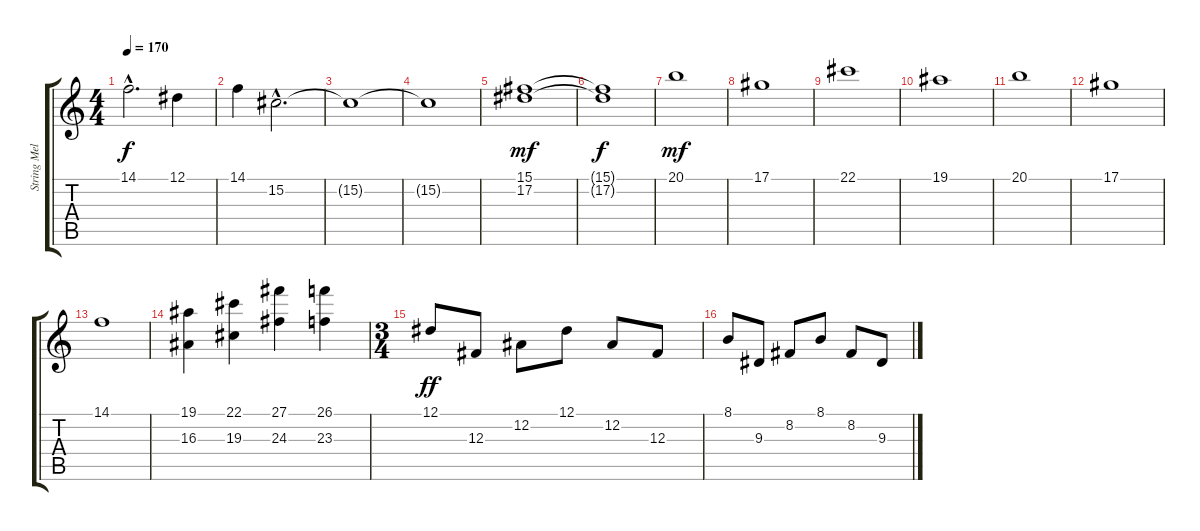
\track ("String Melody" "String Mel") {instrument stringensemble1}
\staff {score tabs}
\tuning (Eb4 Bb3 Gb3 Db3 Ab2 Eb2) {hide}
\ts (4 4)
\tempo 170
\clef g2
\ks c
14.1{hac}.2{d dy f} 12.1.4 |
14.1.4 15.2{hac}.2{d} |
15.2{t}.1 |
15.2{t}.1 |
(15.1 17.2).1{dy mf} |
(15.1{t} 17.2{t}).1{dy f} |
20.1.1{dy mf} |
17.1.1 |
22.1.1 |
19.1.1 |
20.1.1 |
17.1.1 |
14.1.1 |
(19.1 16.3).4 (22.1 19.3).4 (27.1 24.3).4 (26.1 23.3).4 |
\ts (3 4)
\section ("" "")
12.1.8{dy ff} 12.3.8 12.2.8 12.1.8 12.2.8 12.3.8 |
8.1.8 9.3.8 8.2.8 8.1.8 8.2.8 9.3.8
